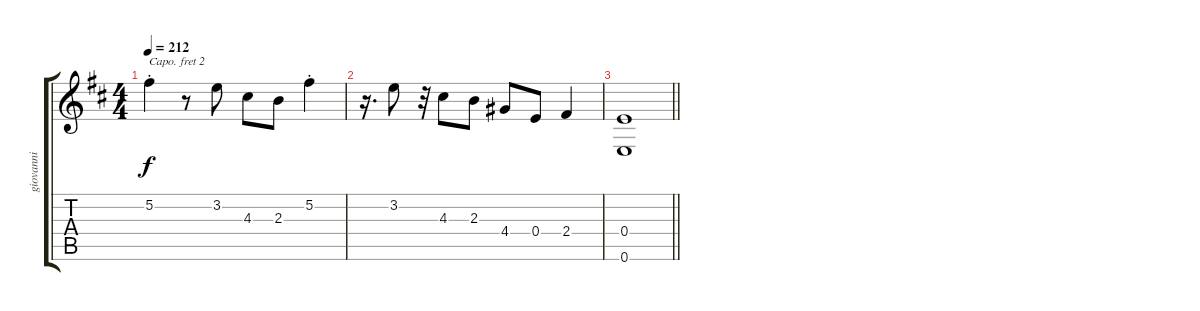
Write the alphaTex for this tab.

\track ("giovanni" "giovanni") {instrument acousticguitarnylon}
\staff {score tabs}
\capo 2
\tuning (E4 B3 G3 D3 A2 D2) {hide}
\ts (4 4)
\tempo 212
\clef g2
\ks d
5.2{st}.4{dy f} r.8 3.2.8 4.3.8 2.3.8 5.2{st}.4 |
r.16{d} 3.2.8 r.32 4.3.8 2.3.8 4.4.8 0.4.8{beam split} 2.4.4{beam Up} |
\barLineRight lightlight
(0.4 0.6).1
